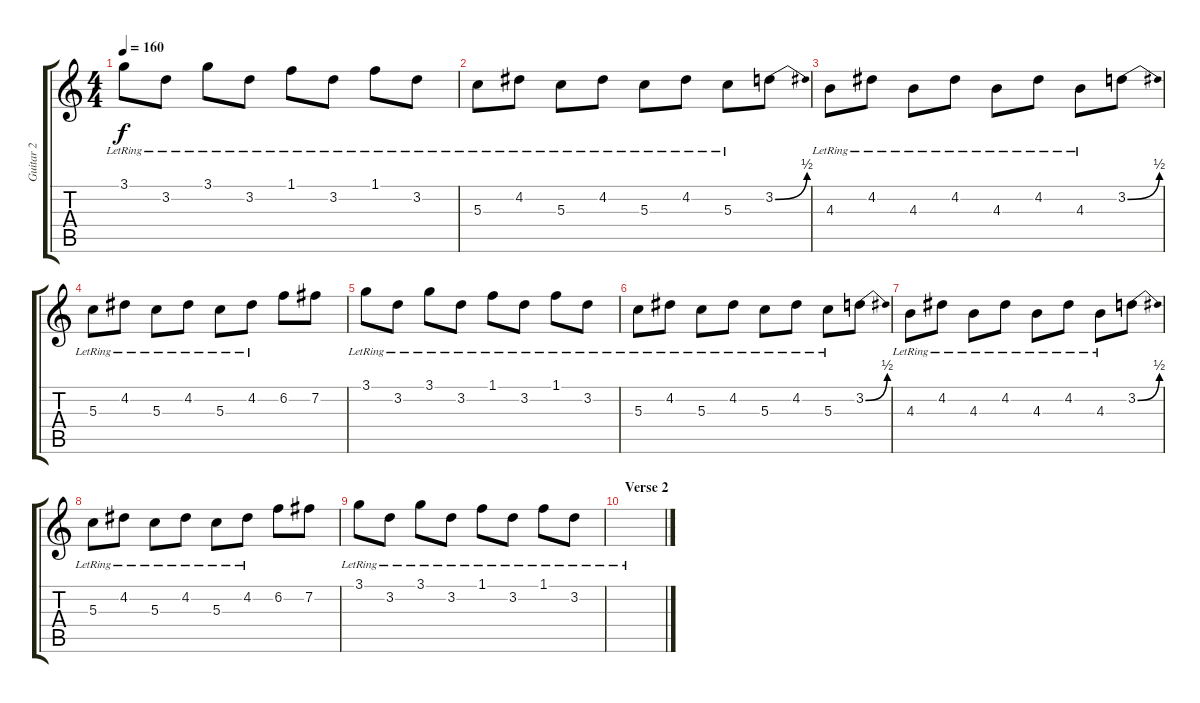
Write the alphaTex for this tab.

\track ("Guitar 2" "Guitar 2") {instrument distortionguitar}
\staff {score tabs}
\tuning (E4 B3 G3 D3 A2 E2) {hide}
\ts (4 4)
\tempo 160
\clef g2
\ks c
3.1{lr}.8{dy f} 3.2{lr}.8 3.1{lr}.8 3.2{lr}.8 1.1{lr}.8 3.2{lr}.8 1.1{lr}.8 3.2{lr}.8 |
5.3{lr}.8 4.2{lr}.8 5.3{lr}.8 4.2{lr}.8 5.3{lr}.8 4.2{lr}.8 5.3{lr}.8 3.2{be (bend 0 0 60 2)}.8 |
4.3{lr}.8 4.2{lr}.8 4.3{lr}.8 4.2{lr}.8 4.3{lr}.8 4.2{lr}.8 4.3{lr}.8 3.2{be (bend 0 0 60 2)}.8 |
5.3{lr}.8 4.2{lr}.8 5.3{lr}.8 4.2{lr}.8 5.3{lr}.8 4.2{lr}.8 6.2.8 7.2.8 |
3.1{lr}.8 3.2{lr}.8 3.1{lr}.8 3.2{lr}.8 1.1{lr}.8 3.2{lr}.8 1.1{lr}.8 3.2{lr}.8 |
5.3{lr}.8 4.2{lr}.8 5.3{lr}.8 4.2{lr}.8 5.3{lr}.8 4.2{lr}.8 5.3{lr}.8 3.2{be (bend 0 0 60 2)}.8 |
4.3{lr}.8 4.2{lr}.8 4.3{lr}.8 4.2{lr}.8 4.3{lr}.8 4.2{lr}.8 4.3{lr}.8 3.2{be (bend 0 0 60 2)}.8 |
5.3{lr}.8 4.2{lr}.8 5.3{lr}.8 4.2{lr}.8 5.3{lr}.8 4.2{lr}.8 6.2.8 7.2.8 |
3.1{lr}.8 3.2{lr}.8 3.1{lr}.8 3.2{lr}.8 1.1{lr}.8 3.2{lr}.8 1.1{lr}.8 3.2{lr}.8 |
\section ("" "Verse 2")
